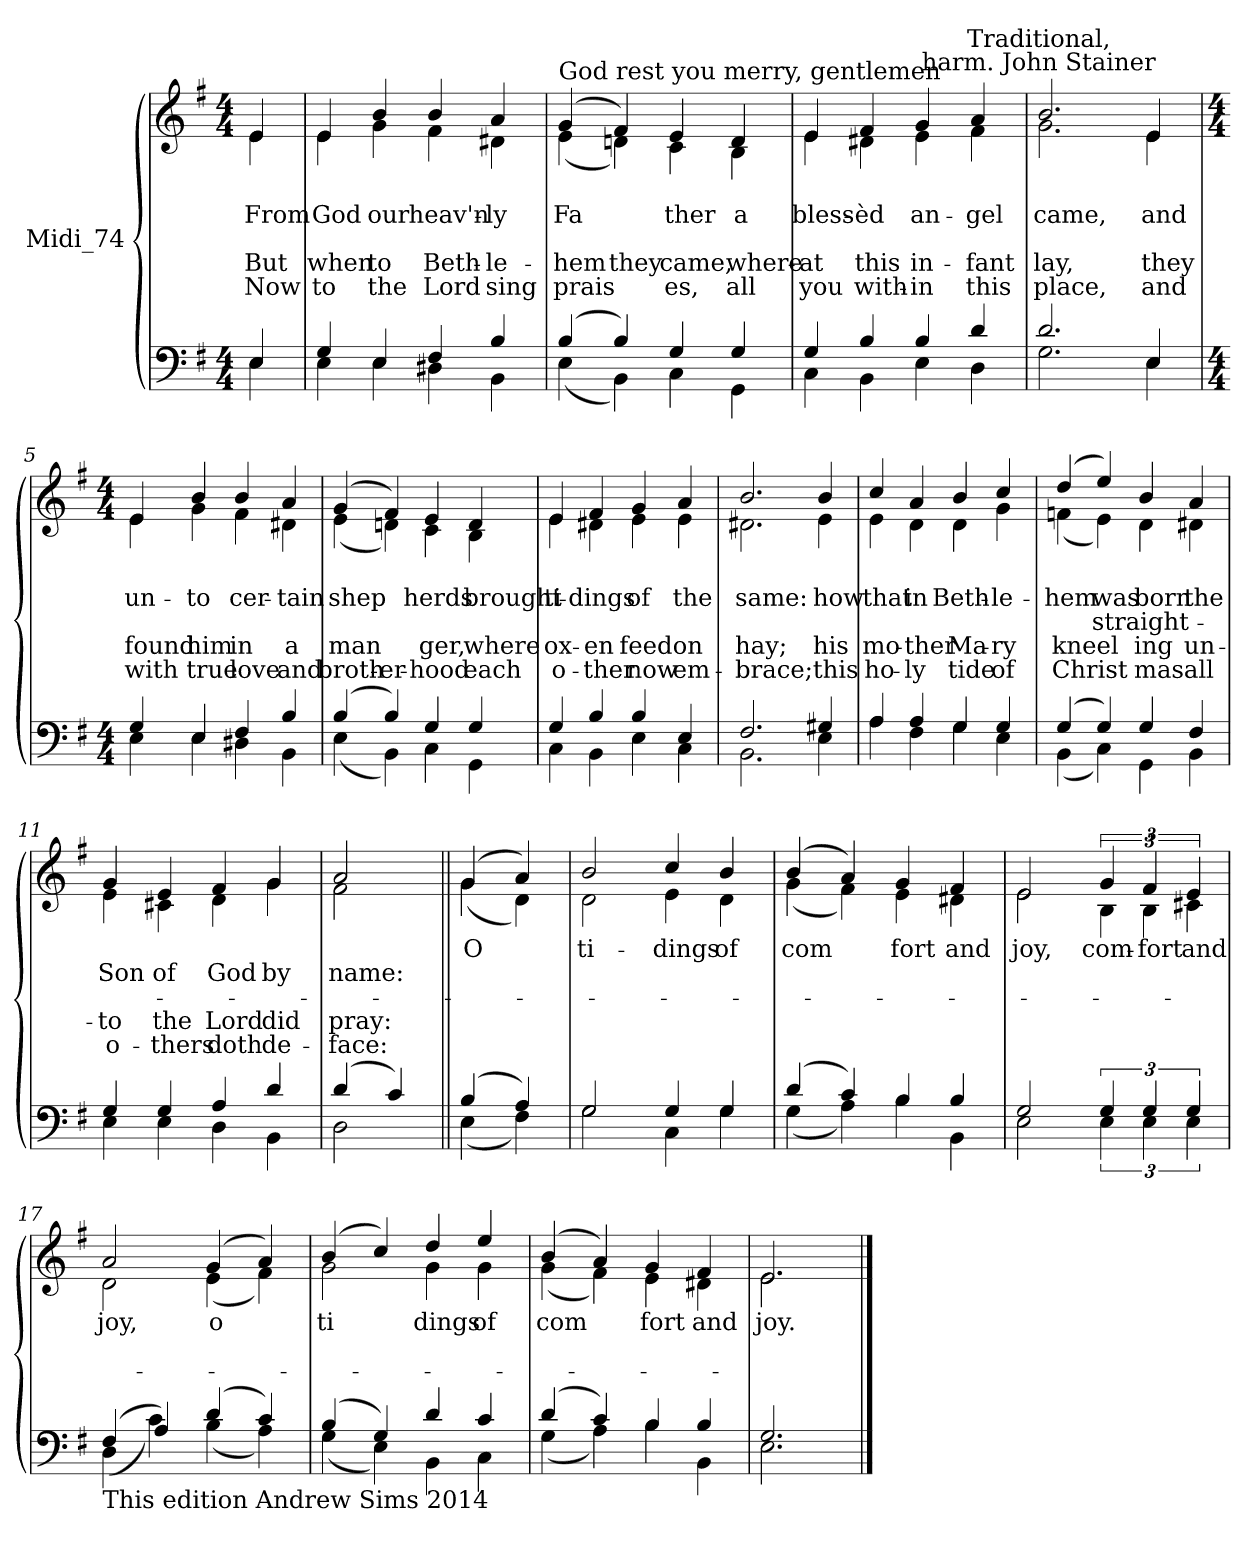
**kern	**kern	**text	**text	**text	**text	**text
*part2	*part1	*part1	*part1	*part1	*part1	*part1
*staff2	*staff1	*staff1	*staff1	*staff1	*staff1	*staff1
*I"Midi_74	*I"Midi_74	*	*	*	*	*
*clefF4	*clefG2	*	*	*	*	*
*k[f#]	*k[f#]	*	*	*	*	*
*G:	*G:	*	*	*	*	*
*M4/4	*M4/4	*	*	*	*	*
=	=	=	=	=	=	=
*^	*	*	*	*	*	*
!	!	!LO:TX:a:t=Traditional	!	!	!	!	!
!	!	!	!LO:LY:b	!	!LO:LY:b	!	!LO:LY:b
*	*	*^	*	*	*	*	*
!	!	!	!	!	!LO:LY:b	!	!LO:LY:b	!
4E/	4E\	4e/	4e\	.	From	.	But	Now
=1	=1	=1	=1	=1	=1	=1	=1	=1
!	!	!	!	!LO:LY:b	!	!LO:LY:b	!	!LO:LY:b
!	!	!	!	!	!LO:LY:b	!	!LO:LY:b	!
4G/	4E\	4e/	4e\	.	God	.	when	-to
!	!	!	!	!LO:LY:b	!	!LO:LY:b	!	!LO:LY:b
!	!	!	!	!	!LO:LY:b	!	!LO:LY:b	!
4E/	4E\	4b/	4g\	.	our	.	to	the
!	!	!	!	!LO:LY:b	!	!LO:LY:b	!	!LO:LY:b
!	!	!	!	!	!LO:LY:b	!	!LO:LY:b	!
4F#/	4D#X\	4b/	4f#\	.	heav'n-	.	-Beth-	Lord
!	!	!	!	!LO:LY:b	!	!LO:LY:b	!	!LO:LY:b
!	!	!	!	!	!LO:LY:b	!	!LO:LY:b	!
4B/	4BB\	4a/	4d#X\	.	-ly	.	le-	sing
=2	=2	=2	=2	=2	=2	=2	=2	=2
!	!	!LO:TX:a:t=God rest you merry, gentlemen	!	!	!	!	!	!
!	!	!	!	!LO:LY:b	!	!LO:LY:b	!	!LO:LY:b
!	!	!	!	!	!LO:LY:b	!	!LO:LY:b	!
(>4B/	(<4E\	(>4g/	(<4e\	.	Fa	.	hem	prais
!	!	!	!	!LO:LY:b	!	!	!	!
!	!	!	!	!	!	!	!LO:LY:b	!
4B/)	4BB\)	4f#/)	4dn\)	.	.	.	they	.
!	!	!	!	!LO:LY:b	!	!LO:LY:b	!	!LO:LY:b
!	!	!	!	!	!LO:LY:b	!	!LO:LY:b	!
4G/	4C\	4e/	4c\	.	ther	.	came,	es,
!	!	!	!	!LO:LY:b	!	!LO:LY:b	!	!LO:LY:b
!	!	!	!	!	!LO:LY:b	!	!LO:LY:b	!
4G/	4GG\	4d/	4B\	.	a	.	where-	-all
=3	=3	=3	=3	=3	=3	=3	=3	=3
!	!	!	!	!LO:LY:b	!	!LO:LY:b	!	!LO:LY:b
!	!	!	!	!	!LO:LY:b	!	!LO:LY:b	!
4G/	4C\	4e/	4e\	.	bless-	.	-at	-you
!	!	!	!	!LO:LY:b	!	!LO:LY:b	!	!LO:LY:b
!	!	!	!	!	!LO:LY:b	!	!LO:LY:b	!
4B/	4BB\	4f#/	4d#X\	.	èd	.	this	with-
!	!	!	!	!LO:LY:b	!	!LO:LY:b	!	!LO:LY:b
!	!	!	!	!	!LO:LY:b	!	!LO:LY:b	!
4B/	4E\	4g/	4e\	.	an-	.	-in-	in
!	!	!	!	!LO:LY:b	!	!LO:LY:b	!	!LO:LY:b
!	!	!	!	!	!LO:LY:b	!	!LO:LY:b	!
4d/	4D\	4a/	4f#\	.	-gel	.	fant	this
=4	=4	=4	=4	=4	=4	=4	=4	=4
!	!	!LO:TX:a:cj:t=Traditional,\nharm. John Stainer	!	!	!	!	!	!
!	!	!	!	!LO:LY:b	!	!LO:LY:b	!	!LO:LY:b
!	!	!	!	!	!LO:LY:b	!	!LO:LY:b	!
2.d/	2.G\	2.b/	2.g\	.	came,	.	lay,	place,
!	!	!	!	!LO:LY:b	!	!LO:LY:b	!	!LO:LY:b
!	!	!	!	!	!LO:LY:b	!	!LO:LY:b	!
4E/	4E\	4e/	4e\	.	and	.	they	and
!!LO:LB:g=z	!!
=5	=5	=5	=5	=5	=5	=5	=5	=5
*M4/4	*	*M4/4	*	*	*	*	*	*
!	!	!	!	!LO:LY:b	!	!LO:LY:b	!	!LO:LY:b
!	!	!	!	!	!LO:LY:b	!	!LO:LY:b	!
4G/	4E\	4e/	4e\	.	un-	.	-found	with
!	!	!	!	!LO:LY:b	!	!LO:LY:b	!	!LO:LY:b
!	!	!	!	!	!LO:LY:b	!	!LO:LY:b	!
4E/	4E\	4b/	4g\	.	to	.	him	true
!	!	!	!	!LO:LY:b	!	!LO:LY:b	!	!LO:LY:b
!	!	!	!	!	!LO:LY:b	!	!LO:LY:b	!
4F#/	4D#X\	4b/	4f#\	.	cer-	.	-in	love
!	!	!	!	!LO:LY:b	!	!LO:LY:b	!	!LO:LY:b
!	!	!	!	!	!LO:LY:b	!	!LO:LY:b	!
4B/	4BB\	4a/	4d#X\	.	tain	.	a	-and
=6	=6	=6	=6	=6	=6	=6	=6	=6
!	!	!	!	!LO:LY:b	!	!LO:LY:b	!	!LO:LY:b
!	!	!	!	!	!LO:LY:b	!	!LO:LY:b	!
(>4B/	(<4E\	(>4g/	(<4e\	.	shep	.	man	broth-
!	!	!	!	!	!	!	!	!LO:LY:b
4B/)	4BB\)	4f#/)	4dn\)	.	.	.	.	-er-
!	!	!	!	!LO:LY:b	!	!LO:LY:b	!	!LO:LY:b
!	!	!	!	!	!LO:LY:b	!	!LO:LY:b	!
4G/	4C\	4e/	4c\	.	herds	.	ger,	hood
!	!	!	!	!LO:LY:b	!	!LO:LY:b	!	!LO:LY:b
!	!	!	!	!	!LO:LY:b	!	!LO:LY:b	!
4G/	4GG\	4d/	4B\	.	brought	.	where	each
=7	=7	=7	=7	=7	=7	=7	=7	=7
!	!	!	!	!LO:LY:b	!	!LO:LY:b	!	!LO:LY:b
!	!	!	!	!	!LO:LY:b	!	!LO:LY:b	!
4G/	4C\	4e/	4e\	.	-ti-	.	-ox-	-o-
!	!	!	!	!LO:LY:b	!	!LO:LY:b	!	!LO:LY:b
!	!	!	!	!	!LO:LY:b	!	!LO:LY:b	!
4B/	4BB\	4f#/	4d#X\	.	-dings	.	en	ther
!	!	!	!	!LO:LY:b	!	!LO:LY:b	!	!LO:LY:b
!	!	!	!	!	!LO:LY:b	!	!LO:LY:b	!
4B/	4E\	4g/	4e\	.	of	.	feed	now
!	!	!	!	!LO:LY:b	!	!LO:LY:b	!	!LO:LY:b
!	!	!	!	!	!LO:LY:b	!	!LO:LY:b	!
4E/	4C\	4a/	4e\	.	the	.	on	em-
=8	=8	=8	=8	=8	=8	=8	=8	=8
!	!	!	!	!LO:LY:b	!	!LO:LY:b	!	!LO:LY:b
!	!	!	!	!	!LO:LY:b	!	!LO:LY:b	!
2.F#/	2.BB\	2.b/	2.d#X\	.	same:	.	hay;	brace;
!	!	!	!	!LO:LY:b	!	!LO:LY:b	!	!LO:LY:b
!	!	!	!	!	!LO:LY:b	!	!LO:LY:b	!
4G#X/	4E\	4b/	4e\	.	how	.	his	this
!!LO:LB:g=z	!!
=9	=9	=9	=9	=9	=9	=9	=9	=9
!	!	!	!	!LO:LY:b	!	!LO:LY:b	!	!LO:LY:b
!	!	!	!	!	!LO:LY:b	!	!LO:LY:b	!
4A/	4A\	4cc/	4e\	.	that	.	mo-	ho-
!	!	!	!	!LO:LY:b	!	!LO:LY:b	!	!LO:LY:b
!	!	!	!	!	!LO:LY:b	!	!LO:LY:b	!
4A/	4F#\	4a/	4d\	.	-in	.	ther	ly
!	!	!	!	!LO:LY:b	!	!LO:LY:b	!	!LO:LY:b
!	!	!	!	!	!LO:LY:b	!	!LO:LY:b	!
4G/	4G\	4b/	4d\	.	Beth-	.	-Ma-	-tide
!	!	!	!	!LO:LY:b	!	!LO:LY:b	!	!LO:LY:b
!	!	!	!	!	!LO:LY:b	!	!LO:LY:b	!
4G/	4E\	4cc/	4g\	.	-le-	.	-ry	-of
=10	=10	=10	=10	=10	=10	=10	=10	=10
!	!	!	!	!LO:LY:b	!	!LO:LY:b	!	!LO:LY:b
!	!	!	!	!	!LO:LY:b	!	!LO:LY:b	!
(>4G/	(<4BB\	(>4dd/	(<4fn\	.	hem	.	kneel	Christ
!	!	!	!	!LO:LY:b	!	!LO:LY:b	!	!
!	!	!	!	!	!LO:LY:b	!	!	!
4G/)	4C\)	4ee/)	4e\)	.	was	straight-	.	.
!	!	!	!	!LO:LY:b	!	!LO:LY:b	!	!LO:LY:b
!	!	!	!	!	!LO:LY:b	!	!LO:LY:b	!
4G/	4GG\	4b/	4d\	.	born	.	ing	mas
!	!	!	!	!LO:LY:b	!	!LO:LY:b	!	!LO:LY:b
!	!	!	!	!	!LO:LY:b	!	!LO:LY:b	!
4F#/	4BB\	4a/	4d#X\	.	the	.	un-	all
=11	=11	=11	=11	=11	=11	=11	=11	=11
!	!	!	!	!LO:LY:b	!	!LO:LY:b	!	!LO:LY:b
!	!	!	!	!	!LO:LY:b	!	!LO:LY:b	!
4G/	4E\	4g/	4e\	.	-Son	.	to	-o-
!	!	!	!	!LO:LY:b	!	!LO:LY:b	!	!LO:LY:b
!	!	!	!	!	!LO:LY:b	!	!LO:LY:b	!
4G/	4E\	4e/	4c#X\	.	of	.	the	thers
!	!	!	!	!LO:LY:b	!	!LO:LY:b	!	!LO:LY:b
!	!	!	!	!	!LO:LY:b	!	!LO:LY:b	!
4A/	4D\	4f#/	4d\	.	God	.	Lord	doth
!	!	!	!	!LO:LY:b	!	!LO:LY:b	!	!LO:LY:b
!	!	!	!	!	!LO:LY:b	!	!LO:LY:b	!
4d/	4BB\	4g/	4g\	.	by	.	did	de-
=12	=12	=12	=12	=12	=12	=12	=12	=12
!	!	!	!	!LO:LY:b	!	!LO:LY:b	!	!LO:LY:b
!	!	!	!	!	!LO:LY:b	!	!LO:LY:b	!
(>4d/	2D\	2a/	2f#\	.	name:	.	pray:	face:
4c/)	.	.	.	.	.	.	.	.
!!LO:LB:g=z	!!
=13||	=13||	=13||	=13||	=13||	=13||	=13||	=13||	=13||
!	!	!	!	!LO:LY:b	!	!	!	!
(>4B/	(<4E\	(>4g/	(<4g\	O	.	.	.	.
4A/)	4F#\)	4a/)	4d\)	.	.	.	.	.
=14	=14	=14	=14	=14	=14	=14	=14	=14
!	!	!	!	!LO:LY:b	!	!	!	!
2G/	2G\	2b/	2d\	ti-	.	.	.	.
!	!	!	!	!LO:LY:b	!	!	!	!
4G/	4C\	4cc/	4e\	-dings	.	.	.	.
!	!	!	!	!LO:LY:b	!	!	!	!
4G/	4G\	4b/	4d\	of	.	.	.	.
=15	=15	=15	=15	=15	=15	=15	=15	=15
!	!	!	!	!LO:LY:b	!	!	!	!
(>4d/	(<4G\	(>4b/	(<4g\	com	.	.	.	.
4c/)	4A\)	4a/)	4f#\)	.	.	.	.	.
!	!	!	!	!LO:LY:b	!	!	!	!
4B/	4B\	4g/	4e\	fort	.	.	.	.
!	!	!	!	!LO:LY:b	!	!	!	!
4B/	4BB\	4f#/	4d#X\	and	.	.	.	.
=16	=16	=16	=16	=16	=16	=16	=16	=16
!	!	!	!	!LO:LY:b	!	!	!	!
2G/	2E\	2e/	2e\	joy,	.	.	.	.
!	!	!	!	!LO:LY:b	!	!	!	!
6G/	6E\	6g/	6B\	com-	.	.	.	.
!	!	!	!	!LO:LY:b	!	!	!	!
6G/	6E\	6f#/	6B\	-fort	.	.	.	.
!	!	!	!	!LO:LY:b	!	!	!	!
6G/	6E\	6e/	6c#X\	and	.	.	.	.
!!LO:LB:g=z	!!
=17	=17	=17	=17	=17	=17	=17	=17	=17
!LO:TX:b:t=This edition  Andrew Sims 2014	!	!	!	!	!	!	!	!
!	!	!	!	!LO:LY:b	!	!	!	!
(>4F#/	(<4D\	2a/	2d\	joy,	.	.	.	.
4A/)	4c\)	.	.	.	.	.	.	.
!	!	!	!	!LO:LY:b	!	!	!	!
(>4d/	(<4B\	(>4g/	(<4e\	o	.	.	.	.
4c/)	4A\)	4a/)	4f#\)	.	.	.	.	.
=18	=18	=18	=18	=18	=18	=18	=18	=18
!	!	!	!	!LO:LY:b	!	!	!	!
(>4B/	(<4G\	(>4b/	2g\	ti	.	.	.	.
4G/)	4E\)	4cc/)	.	.	.	.	.	.
!	!	!	!	!LO:LY:b	!	!	!	!
4d/	4BB\	4dd/	4g\	dings	.	.	.	.
!	!	!	!	!LO:LY:b	!	!	!	!
4c/	4C\	4ee/	4g\	of	.	.	.	.
=19	=19	=19	=19	=19	=19	=19	=19	=19
!	!	!	!	!LO:LY:b	!	!	!	!
(>4d/	(<4G\	(>4b/	(<4g\	com	.	.	.	.
4c/)	4A\)	4a/)	4f#\)	.	.	.	.	.
!	!	!	!	!LO:LY:b	!	!	!	!
4B/	4B\	4g/	4e\	fort	.	.	.	.
!	!	!	!	!LO:LY:b	!	!	!	!
4B/	4BB\	4f#/	4d#X\	and	.	.	.	.
=20	=20	=20	=20	=20	=20	=20	=20	=20
!	!	!	!	!LO:LY:b	!	!	!	!
2.G/	2.E\	2.e/	2.e\	joy.	.	.	.	.
*v	*v	*	*	*	*	*	*	*
*	*v	*v	*	*	*	*	*
==	==	==	==	==	==	==
*-	*-	*-	*-	*-	*-	*-
